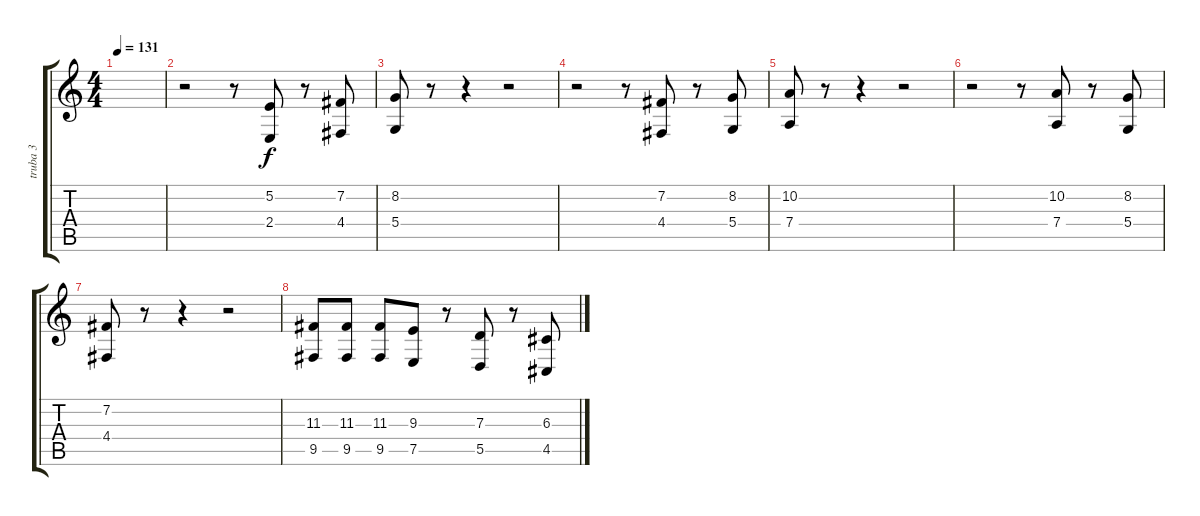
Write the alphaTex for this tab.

\track ("truba 3" "truba 3") {instrument sopranosax}
\staff {score tabs}
\tuning (E4 B3 G3 D3 A2 E2) {hide}
\ts (4 4)
\tempo 131
\clef g2
\ks c
|
r.2 r.8 (5.2 2.4).8 r.8 (7.2 4.4).8 |
(8.2 5.4).8 r.8 r.4 r.2 |
r.2 r.8 (7.2 4.4).8 r.8 (8.2 5.4).8 |
(10.2 7.4).8 r.8 r.4 r.2 |
r.2 r.8 (10.2 7.4).8 r.8 (8.2 5.4).8 |
(7.2 4.4).8 r.8 r.4 r.2 |
(11.3 9.5).8 (11.3 9.5).8 (11.3 9.5).8 (9.3 7.5).8 r.8 (7.3 5.5).8 r.8 (6.3 4.5).8
